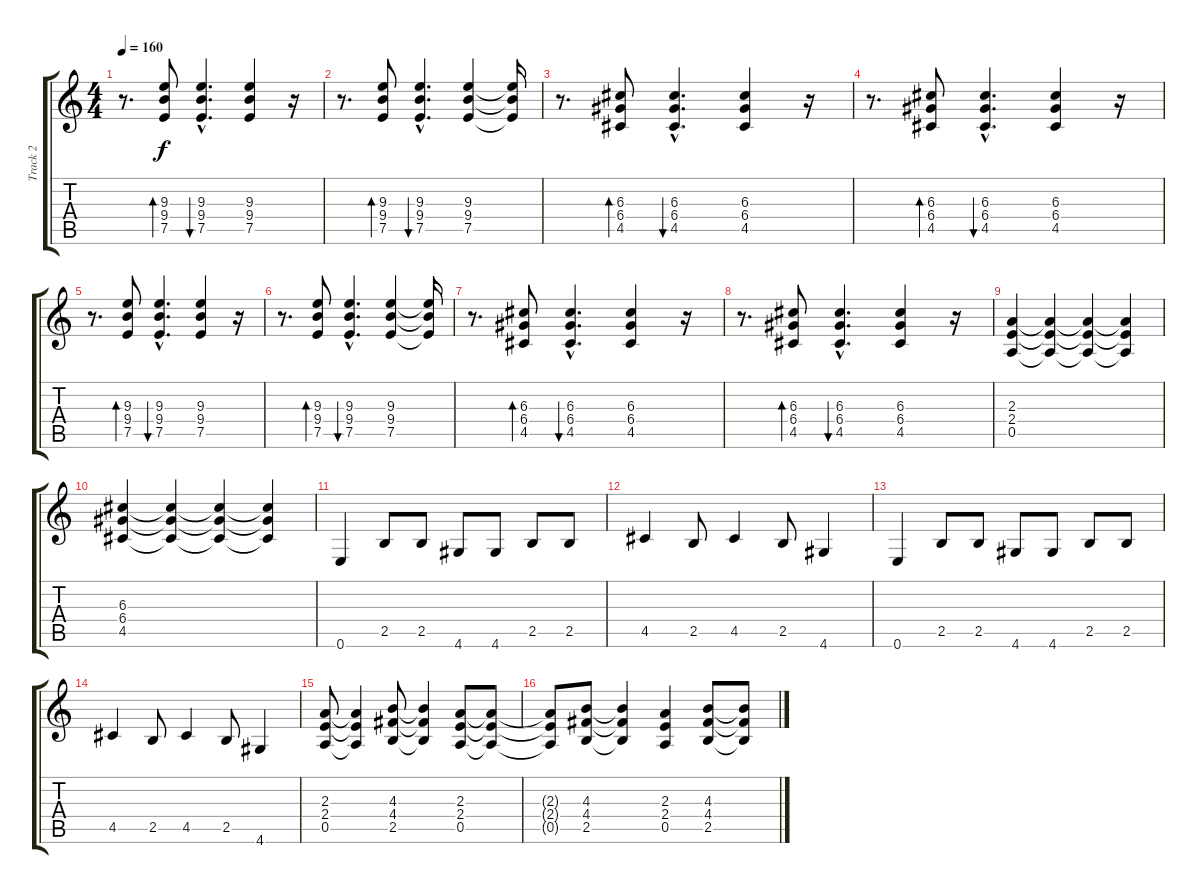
\track ("Track 2" "Track 2") {instrument overdrivenguitar}
\staff {score tabs}
\tuning (E4 B3 G3 D3 A2 E2) {hide}
\ts (4 4)
\tempo 160
\clef g2
\ks c
r.8{d dy f} (9.3 9.4 7.5).8{bd 60} (9.3{hac} 9.4{hac} 7.5{hac}).4{d bu 60} (9.3 9.4 7.5).4 r.16 |
r.8{d} (9.3 9.4 7.5).8{bd 60} (9.3{hac} 9.4{hac} 7.5{hac}).4{d bu 60} (9.3 9.4 7.5).4 (9.3{t} 9.4{t} 7.5{t}).16 |
r.8{d} (6.3 6.4 4.5).8{bd 60} (6.3{hac} 6.4{hac} 4.5{hac}).4{d bu 60} (6.3 6.4 4.5).4 r.16 |
r.8{d} (6.3 6.4 4.5).8{bd 60} (6.3{hac} 6.4{hac} 4.5{hac}).4{d bu 60} (6.3 6.4 4.5).4 r.16 |
r.8{d} (9.3 9.4 7.5).8{bd 60} (9.3{hac} 9.4{hac} 7.5{hac}).4{d bu 60} (9.3 9.4 7.5).4 r.16 |
r.8{d} (9.3 9.4 7.5).8{bd 60} (9.3{hac} 9.4{hac} 7.5{hac}).4{d bu 60} (9.3 9.4 7.5).4 (9.3{t} 9.4{t} 7.5{t}).16 |
r.8{d} (6.3 6.4 4.5).8{bd 60} (6.3{hac} 6.4{hac} 4.5{hac}).4{d bu 60} (6.3 6.4 4.5).4 r.16 |
r.8{d} (6.3 6.4 4.5).8{bd 60} (6.3{hac} 6.4{hac} 4.5{hac}).4{d bu 60} (6.3 6.4 4.5).4 r.16 |
(2.3 2.4 0.5).4 (2.3{t} 2.4{t} 0.5{t}).4 (2.3{t} 2.4{t} 0.5{t}).4 (2.3{t} 2.4{t} 0.5{t}).4 |
(6.3 6.4 4.5).4 (6.3{t} 6.4{t} 4.5{t}).4 (6.3{t} 6.4{t} 4.5{t}).4 (6.3{t} 6.4{t} 4.5{t}).4 |
0.6.4 2.5.8 2.5.8 4.6.8 4.6.8 2.5.8 2.5.8 |
4.5.4 2.5.8 4.5.4 2.5.8 4.6.4 |
0.6.4 2.5.8 2.5.8 4.6.8 4.6.8 2.5.8 2.5.8 |
4.5.4 2.5.8 4.5.4 2.5.8 4.6.4 |
(2.3 2.4 0.5).8 (2.3{t} 2.4{t} 0.5{t}).4 (4.3 4.4 2.5).8 (4.3{t} 4.4{t} 2.5{t}).4 (2.3 2.4 0.5).8 (2.3{t} 2.4{t} 0.5{t}).8 |
(2.3{t} 2.4{t} 0.5{t}).8 (4.3 4.4 2.5).8 (4.3{t} 4.4{t} 2.5{t}).4 (2.3 2.4 0.5).4 (4.3 4.4 2.5).8 (4.3{t} 4.4{t} 2.5{t}).8
